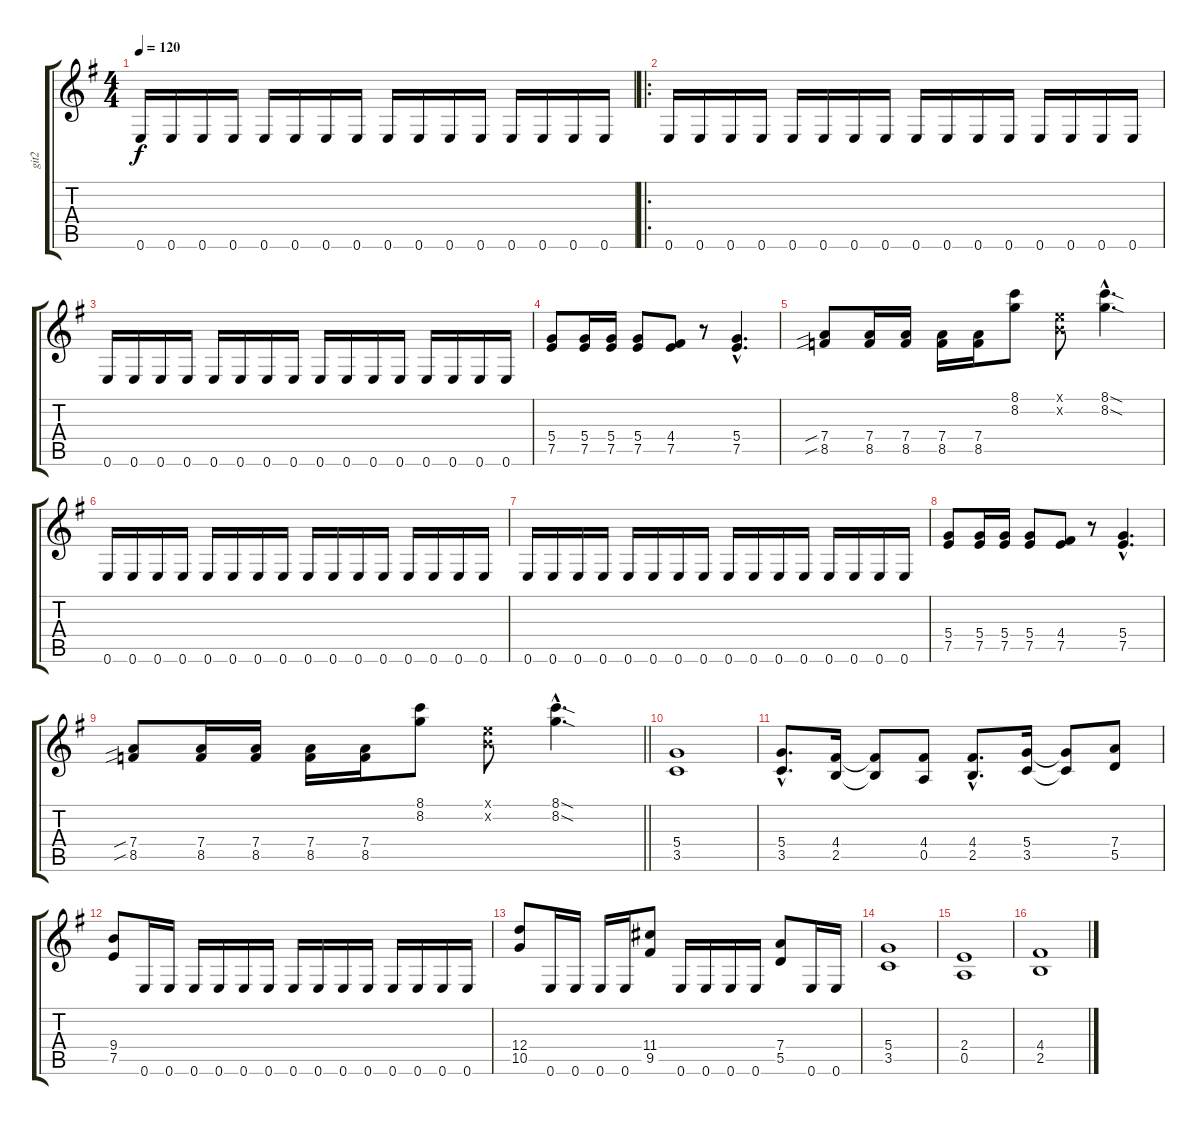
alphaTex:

\track ("git2" "git2") {instrument distortionguitar}
\staff {score tabs}
\tuning (E4 B3 G3 D3 A2 E2) {hide}
\ts (4 4)
\tempo 120
\clef g2
\ks eminor
0.6.16{dy f} 0.6.16 0.6.16 0.6.16 0.6.16 0.6.16 0.6.16 0.6.16 0.6.16 0.6.16 0.6.16 0.6.16 0.6.16 0.6.16 0.6.16 0.6.16 |
\ro
0.6.16 0.6.16 0.6.16 0.6.16 0.6.16 0.6.16 0.6.16 0.6.16 0.6.16 0.6.16 0.6.16 0.6.16 0.6.16 0.6.16 0.6.16 0.6.16 |
0.6.16 0.6.16 0.6.16 0.6.16 0.6.16 0.6.16 0.6.16 0.6.16 0.6.16 0.6.16 0.6.16 0.6.16 0.6.16 0.6.16 0.6.16 0.6.16 |
(5.4 7.5).8 (5.4 7.5).16 (5.4 7.5).16 (5.4 7.5).8 (4.4 7.5).8 r.8 (5.4{hac} 7.5{hac}).4{d} |
(7.4{sib} 8.5{sib}).8 (7.4 8.5).16 (7.4 8.5).16 (7.4 8.5).16 (7.4 8.5).16 (8.1 8.2).8 (0.1{x} 0.2{x}).8 (8.1{sod hac} 8.2{sod hac}).4{d} |
0.6.16 0.6.16 0.6.16 0.6.16 0.6.16 0.6.16 0.6.16 0.6.16 0.6.16 0.6.16 0.6.16 0.6.16 0.6.16 0.6.16 0.6.16 0.6.16 |
0.6.16 0.6.16 0.6.16 0.6.16 0.6.16 0.6.16 0.6.16 0.6.16 0.6.16 0.6.16 0.6.16 0.6.16 0.6.16 0.6.16 0.6.16 0.6.16 |
(5.4 7.5).8 (5.4 7.5).16 (5.4 7.5).16 (5.4 7.5).8 (4.4 7.5).8 r.8 (5.4{hac} 7.5{hac}).4{d} |
\barLineRight lightlight
(7.4{sib} 8.5{sib}).8 (7.4 8.5).16 (7.4 8.5).16 (7.4 8.5).16 (7.4 8.5).16 (8.1 8.2).8 (0.1{x} 0.2{x}).8 (8.1{sod hac} 8.2{sod hac}).4{d} |
(5.4 3.5).1 |
(5.4{hac} 3.5{hac}).8{d} (4.4 2.5).16 (4.4{t} 2.5{t}).8 (4.4 0.5).8 (4.4{hac} 2.5{hac}).8{d} (5.4 3.5).16 (5.4{t} 3.5{t}).8 (7.4 5.5).8 |
(9.4 7.5).8 0.6.16 0.6.16 0.6.16 0.6.16 0.6.16 0.6.16 0.6.16 0.6.16 0.6.16 0.6.16 0.6.16 0.6.16 0.6.16 0.6.16 |
(12.4 10.5).8 0.6.16 0.6.16 0.6.16 0.6.16 (11.4 9.5).8 0.6.16 0.6.16 0.6.16 0.6.16 (7.4 5.5).8 0.6.16 0.6.16 |
(5.4 3.5).1 |
(2.4 0.5).1 |
(4.4 2.5).1
